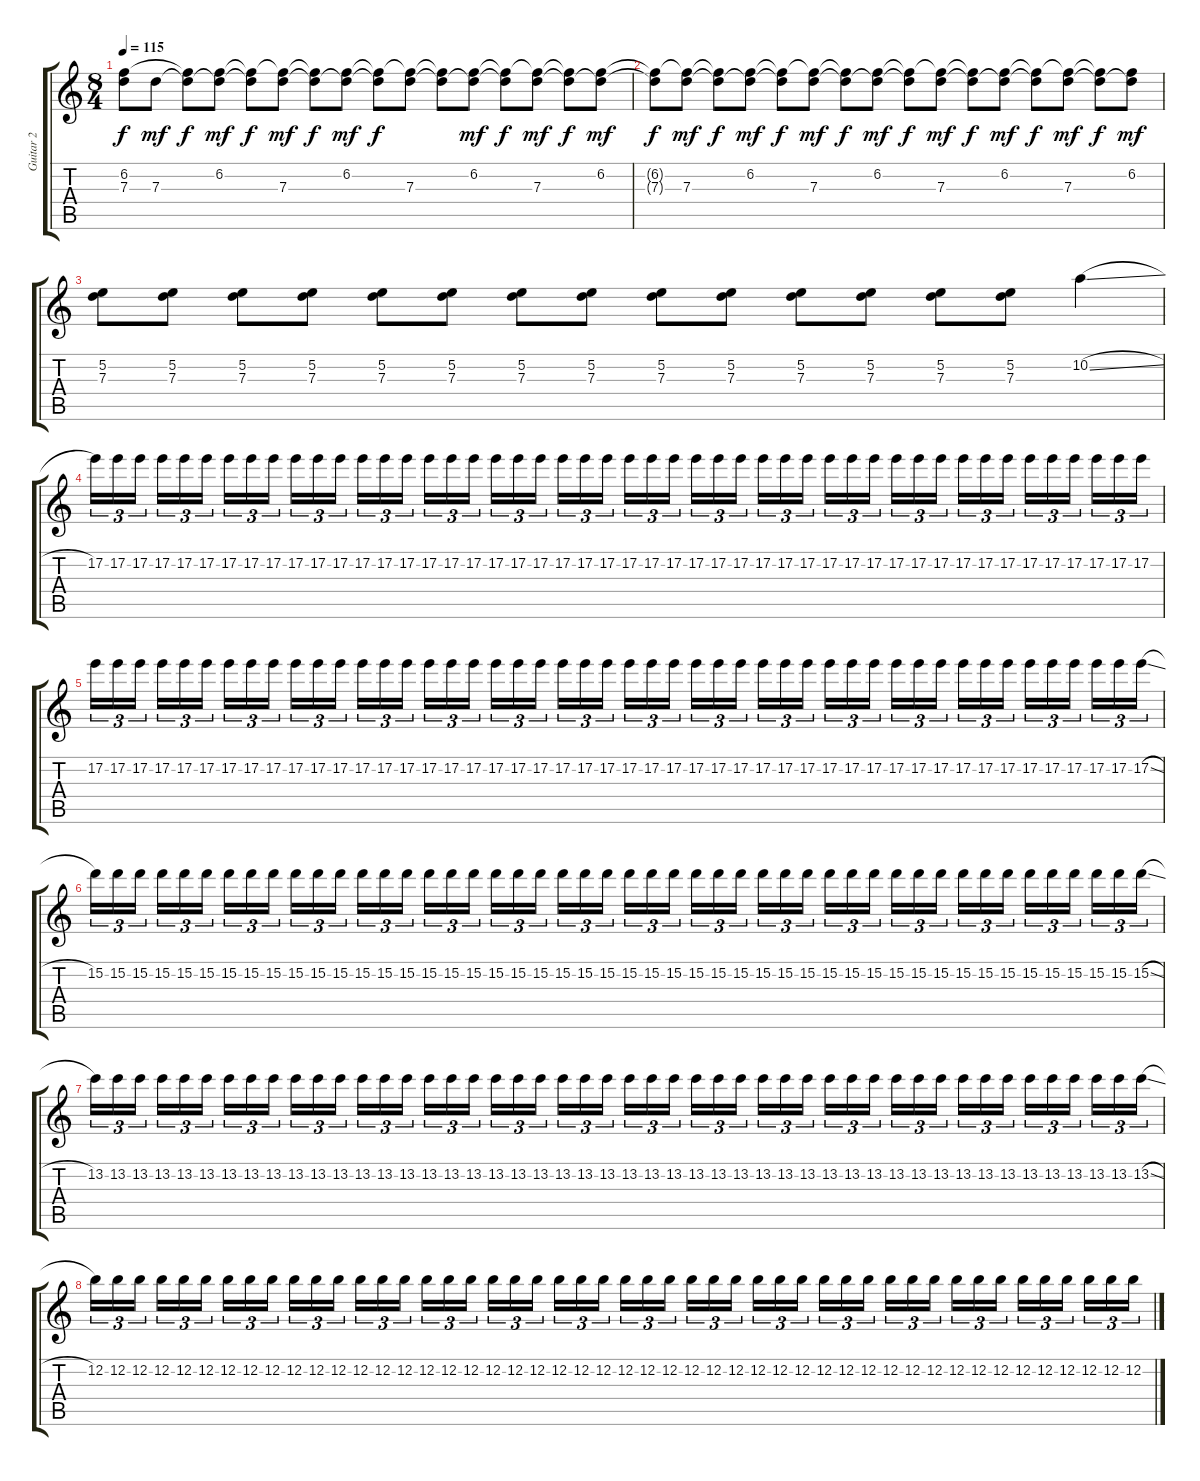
\track ("Guitar 2" "Guitar 2") {instrument overdrivenguitar}
\staff {score tabs}
\tuning (E4 B3 G3 D3 A2 D2) {hide}
\ts (8 4)
\tempo 115
\clef g2
\ks c
(6.2{t} 7.3{t}).8{dy f} 7.3.8{dy mf} (6.2{t} 7.3{t}).8{dy f} (6.2 7.3{t}).8{dy mf} (6.2{t} 7.3{t}).8{dy f} (6.2{t} 7.3).8{dy mf} (6.2{t} 7.3{t}).8{dy f} (6.2 7.3{t}).8{dy mf} (6.2{t} 7.3{t}).8{dy f} (6.2{t} 7.3).8 (6.2{t} 7.3{t}).8 (6.2 7.3{t}).8{dy mf} (6.2{t} 7.3{t}).8{dy f} (6.2{t} 7.3).8{dy mf} (6.2{t} 7.3{t}).8{dy f} (6.2 7.3{t}).8{dy mf} |
(6.2{t} 7.3{t}).8{dy f} (6.2{t} 7.3).8{dy mf} (6.2{t} 7.3{t}).8{dy f} (6.2 7.3{t}).8{dy mf} (6.2{t} 7.3{t}).8{dy f} (6.2{t} 7.3).8{dy mf} (6.2{t} 7.3{t}).8{dy f} (6.2 7.3{t}).8{dy mf} (6.2{t} 7.3{t}).8{dy f} (6.2{t} 7.3).8{dy mf} (6.2{t} 7.3{t}).8{dy f} (6.2 7.3{t}).8{dy mf} (6.2{t} 7.3{t}).8{dy f} (6.2{t} 7.3).8{dy mf} (6.2{t} 7.3{t}).8{dy f} (6.2 7.3{t}).8{dy mf} |
(5.2 7.3).8 (5.2 7.3).8 (5.2 7.3).8 (5.2 7.3).8 (5.2 7.3).8 (5.2 7.3).8 (5.2 7.3).8 (5.2 7.3).8 (5.2 7.3).8 (5.2 7.3).8 (5.2 7.3).8 (5.2 7.3).8 (5.2 7.3).8 (5.2 7.3).8 10.2{sl}.4 |
17.2.16{tu (3 2)} 17.2.16{tu (3 2)} 17.2.16{tu (3 2) beam splitsecondary} 17.2.16{tu (3 2)} 17.2.16{tu (3 2)} 17.2.16{tu (3 2)} 17.2.16{tu (3 2)} 17.2.16{tu (3 2)} 17.2.16{tu (3 2) beam splitsecondary} 17.2.16{tu (3 2)} 17.2.16{tu (3 2)} 17.2.16{tu (3 2)} 17.2.16{tu (3 2)} 17.2.16{tu (3 2)} 17.2.16{tu (3 2) beam splitsecondary} 17.2.16{tu (3 2)} 17.2.16{tu (3 2)} 17.2.16{tu (3 2)} 17.2.16{tu (3 2)} 17.2.16{tu (3 2)} 17.2.16{tu (3 2) beam splitsecondary} 17.2.16{tu (3 2)} 17.2.16{tu (3 2)} 17.2.16{tu (3 2)} 17.2.16{tu (3 2)} 17.2.16{tu (3 2)} 17.2.16{tu (3 2) beam splitsecondary} 17.2.16{tu (3 2)} 17.2.16{tu (3 2)} 17.2.16{tu (3 2)} 17.2.16{tu (3 2)} 17.2.16{tu (3 2)} 17.2.16{tu (3 2) beam splitsecondary} 17.2.16{tu (3 2)} 17.2.16{tu (3 2)} 17.2.16{tu (3 2)} 17.2.16{tu (3 2)} 17.2.16{tu (3 2)} 17.2.16{tu (3 2) beam splitsecondary} 17.2.16{tu (3 2)} 17.2.16{tu (3 2)} 17.2.16{tu (3 2)} 17.2.16{tu (3 2)} 17.2.16{tu (3 2)} 17.2.16{tu (3 2) beam splitsecondary} 17.2.16{tu (3 2)} 17.2.16{tu (3 2)} 17.2.16{tu (3 2)} |
17.2.16{tu (3 2)} 17.2.16{tu (3 2)} 17.2.16{tu (3 2) beam splitsecondary} 17.2.16{tu (3 2)} 17.2.16{tu (3 2)} 17.2.16{tu (3 2)} 17.2.16{tu (3 2)} 17.2.16{tu (3 2)} 17.2.16{tu (3 2) beam splitsecondary} 17.2.16{tu (3 2)} 17.2.16{tu (3 2)} 17.2.16{tu (3 2)} 17.2.16{tu (3 2)} 17.2.16{tu (3 2)} 17.2.16{tu (3 2) beam splitsecondary} 17.2.16{tu (3 2)} 17.2.16{tu (3 2)} 17.2.16{tu (3 2)} 17.2.16{tu (3 2)} 17.2.16{tu (3 2)} 17.2.16{tu (3 2) beam splitsecondary} 17.2.16{tu (3 2)} 17.2.16{tu (3 2)} 17.2.16{tu (3 2)} 17.2.16{tu (3 2)} 17.2.16{tu (3 2)} 17.2.16{tu (3 2) beam splitsecondary} 17.2.16{tu (3 2)} 17.2.16{tu (3 2)} 17.2.16{tu (3 2)} 17.2.16{tu (3 2)} 17.2.16{tu (3 2)} 17.2.16{tu (3 2) beam splitsecondary} 17.2.16{tu (3 2)} 17.2.16{tu (3 2)} 17.2.16{tu (3 2)} 17.2.16{tu (3 2)} 17.2.16{tu (3 2)} 17.2.16{tu (3 2) beam splitsecondary} 17.2.16{tu (3 2)} 17.2.16{tu (3 2)} 17.2.16{tu (3 2)} 17.2.16{tu (3 2)} 17.2.16{tu (3 2)} 17.2.16{tu (3 2) beam splitsecondary} 17.2.16{tu (3 2)} 17.2.16{tu (3 2)} 17.2{sl}.16{tu (3 2)} |
15.2.16{tu (3 2)} 15.2.16{tu (3 2)} 15.2.16{tu (3 2) beam splitsecondary} 15.2.16{tu (3 2)} 15.2.16{tu (3 2)} 15.2.16{tu (3 2)} 15.2.16{tu (3 2)} 15.2.16{tu (3 2)} 15.2.16{tu (3 2) beam splitsecondary} 15.2.16{tu (3 2)} 15.2.16{tu (3 2)} 15.2.16{tu (3 2)} 15.2.16{tu (3 2)} 15.2.16{tu (3 2)} 15.2.16{tu (3 2) beam splitsecondary} 15.2.16{tu (3 2)} 15.2.16{tu (3 2)} 15.2.16{tu (3 2)} 15.2.16{tu (3 2)} 15.2.16{tu (3 2)} 15.2.16{tu (3 2) beam splitsecondary} 15.2.16{tu (3 2)} 15.2.16{tu (3 2)} 15.2.16{tu (3 2)} 15.2.16{tu (3 2)} 15.2.16{tu (3 2)} 15.2.16{tu (3 2) beam splitsecondary} 15.2.16{tu (3 2)} 15.2.16{tu (3 2)} 15.2.16{tu (3 2)} 15.2.16{tu (3 2)} 15.2.16{tu (3 2)} 15.2.16{tu (3 2) beam splitsecondary} 15.2.16{tu (3 2)} 15.2.16{tu (3 2)} 15.2.16{tu (3 2)} 15.2.16{tu (3 2)} 15.2.16{tu (3 2)} 15.2.16{tu (3 2) beam splitsecondary} 15.2.16{tu (3 2)} 15.2.16{tu (3 2)} 15.2.16{tu (3 2)} 15.2.16{tu (3 2)} 15.2.16{tu (3 2)} 15.2.16{tu (3 2) beam splitsecondary} 15.2.16{tu (3 2)} 15.2.16{tu (3 2)} 15.2{sl}.16{tu (3 2)} |
13.2.16{tu (3 2)} 13.2.16{tu (3 2)} 13.2.16{tu (3 2) beam splitsecondary} 13.2.16{tu (3 2)} 13.2.16{tu (3 2)} 13.2.16{tu (3 2)} 13.2.16{tu (3 2)} 13.2.16{tu (3 2)} 13.2.16{tu (3 2) beam splitsecondary} 13.2.16{tu (3 2)} 13.2.16{tu (3 2)} 13.2.16{tu (3 2)} 13.2.16{tu (3 2)} 13.2.16{tu (3 2)} 13.2.16{tu (3 2) beam splitsecondary} 13.2.16{tu (3 2)} 13.2.16{tu (3 2)} 13.2.16{tu (3 2)} 13.2.16{tu (3 2)} 13.2.16{tu (3 2)} 13.2.16{tu (3 2) beam splitsecondary} 13.2.16{tu (3 2)} 13.2.16{tu (3 2)} 13.2.16{tu (3 2)} 13.2.16{tu (3 2)} 13.2.16{tu (3 2)} 13.2.16{tu (3 2) beam splitsecondary} 13.2.16{tu (3 2)} 13.2.16{tu (3 2)} 13.2.16{tu (3 2)} 13.2.16{tu (3 2)} 13.2.16{tu (3 2)} 13.2.16{tu (3 2) beam splitsecondary} 13.2.16{tu (3 2)} 13.2.16{tu (3 2)} 13.2.16{tu (3 2)} 13.2.16{tu (3 2)} 13.2.16{tu (3 2)} 13.2.16{tu (3 2) beam splitsecondary} 13.2.16{tu (3 2)} 13.2.16{tu (3 2)} 13.2.16{tu (3 2)} 13.2.16{tu (3 2)} 13.2.16{tu (3 2)} 13.2.16{tu (3 2) beam splitsecondary} 13.2.16{tu (3 2)} 13.2.16{tu (3 2)} 13.2{sl}.16{tu (3 2)} |
12.2.16{tu (3 2)} 12.2.16{tu (3 2)} 12.2.16{tu (3 2) beam splitsecondary} 12.2.16{tu (3 2)} 12.2.16{tu (3 2)} 12.2.16{tu (3 2)} 12.2.16{tu (3 2)} 12.2.16{tu (3 2)} 12.2.16{tu (3 2) beam splitsecondary} 12.2.16{tu (3 2)} 12.2.16{tu (3 2)} 12.2.16{tu (3 2)} 12.2.16{tu (3 2)} 12.2.16{tu (3 2)} 12.2.16{tu (3 2) beam splitsecondary} 12.2.16{tu (3 2)} 12.2.16{tu (3 2)} 12.2.16{tu (3 2)} 12.2.16{tu (3 2)} 12.2.16{tu (3 2)} 12.2.16{tu (3 2) beam splitsecondary} 12.2.16{tu (3 2)} 12.2.16{tu (3 2)} 12.2.16{tu (3 2)} 12.2.16{tu (3 2)} 12.2.16{tu (3 2)} 12.2.16{tu (3 2) beam splitsecondary} 12.2.16{tu (3 2)} 12.2.16{tu (3 2)} 12.2.16{tu (3 2)} 12.2.16{tu (3 2)} 12.2.16{tu (3 2)} 12.2.16{tu (3 2) beam splitsecondary} 12.2.16{tu (3 2)} 12.2.16{tu (3 2)} 12.2.16{tu (3 2)} 12.2.16{tu (3 2)} 12.2.16{tu (3 2)} 12.2.16{tu (3 2) beam splitsecondary} 12.2.16{tu (3 2)} 12.2.16{tu (3 2)} 12.2.16{tu (3 2)} 12.2.16{tu (3 2)} 12.2.16{tu (3 2)} 12.2.16{tu (3 2) beam splitsecondary} 12.2.16{tu (3 2)} 12.2.16{tu (3 2)} 12.2.16{tu (3 2)}
